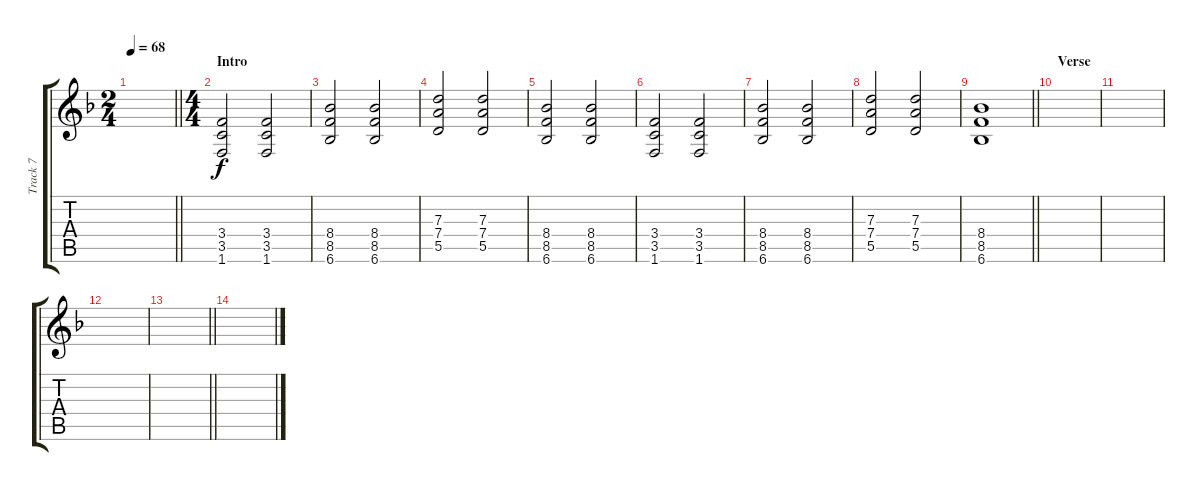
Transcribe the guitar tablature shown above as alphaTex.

\track ("Track 7" "Track 7") {instrument distortionguitar}
\staff {score tabs}
\tuning (E4 B3 G3 D3 A2 E2) {hide}
\ts (2 4)
\tempo 68
\clef g2
\barLineRight lightlight
\ks f
|
\ts (4 4)
\section ("" "Intro")
(3.4 3.5 1.6).2 (3.4 3.5 1.6).2 |
(8.4 8.5 6.6).2 (8.4 8.5 6.6).2 |
(7.3 7.4 5.5).2 (7.3 7.4 5.5).2 |
(8.4 8.5 6.6).2 (8.4 8.5 6.6).2 |
(3.4 3.5 1.6).2 (3.4 3.5 1.6).2 |
(8.4 8.5 6.6).2 (8.4 8.5 6.6).2 |
(7.3 7.4 5.5).2 (7.3 7.4 5.5).2 |
\barLineRight lightlight
(8.4 8.5 6.6).1 |
\section ("" "Verse")
|
|
|
\barLineRight lightlight
|
\section ("" "")
